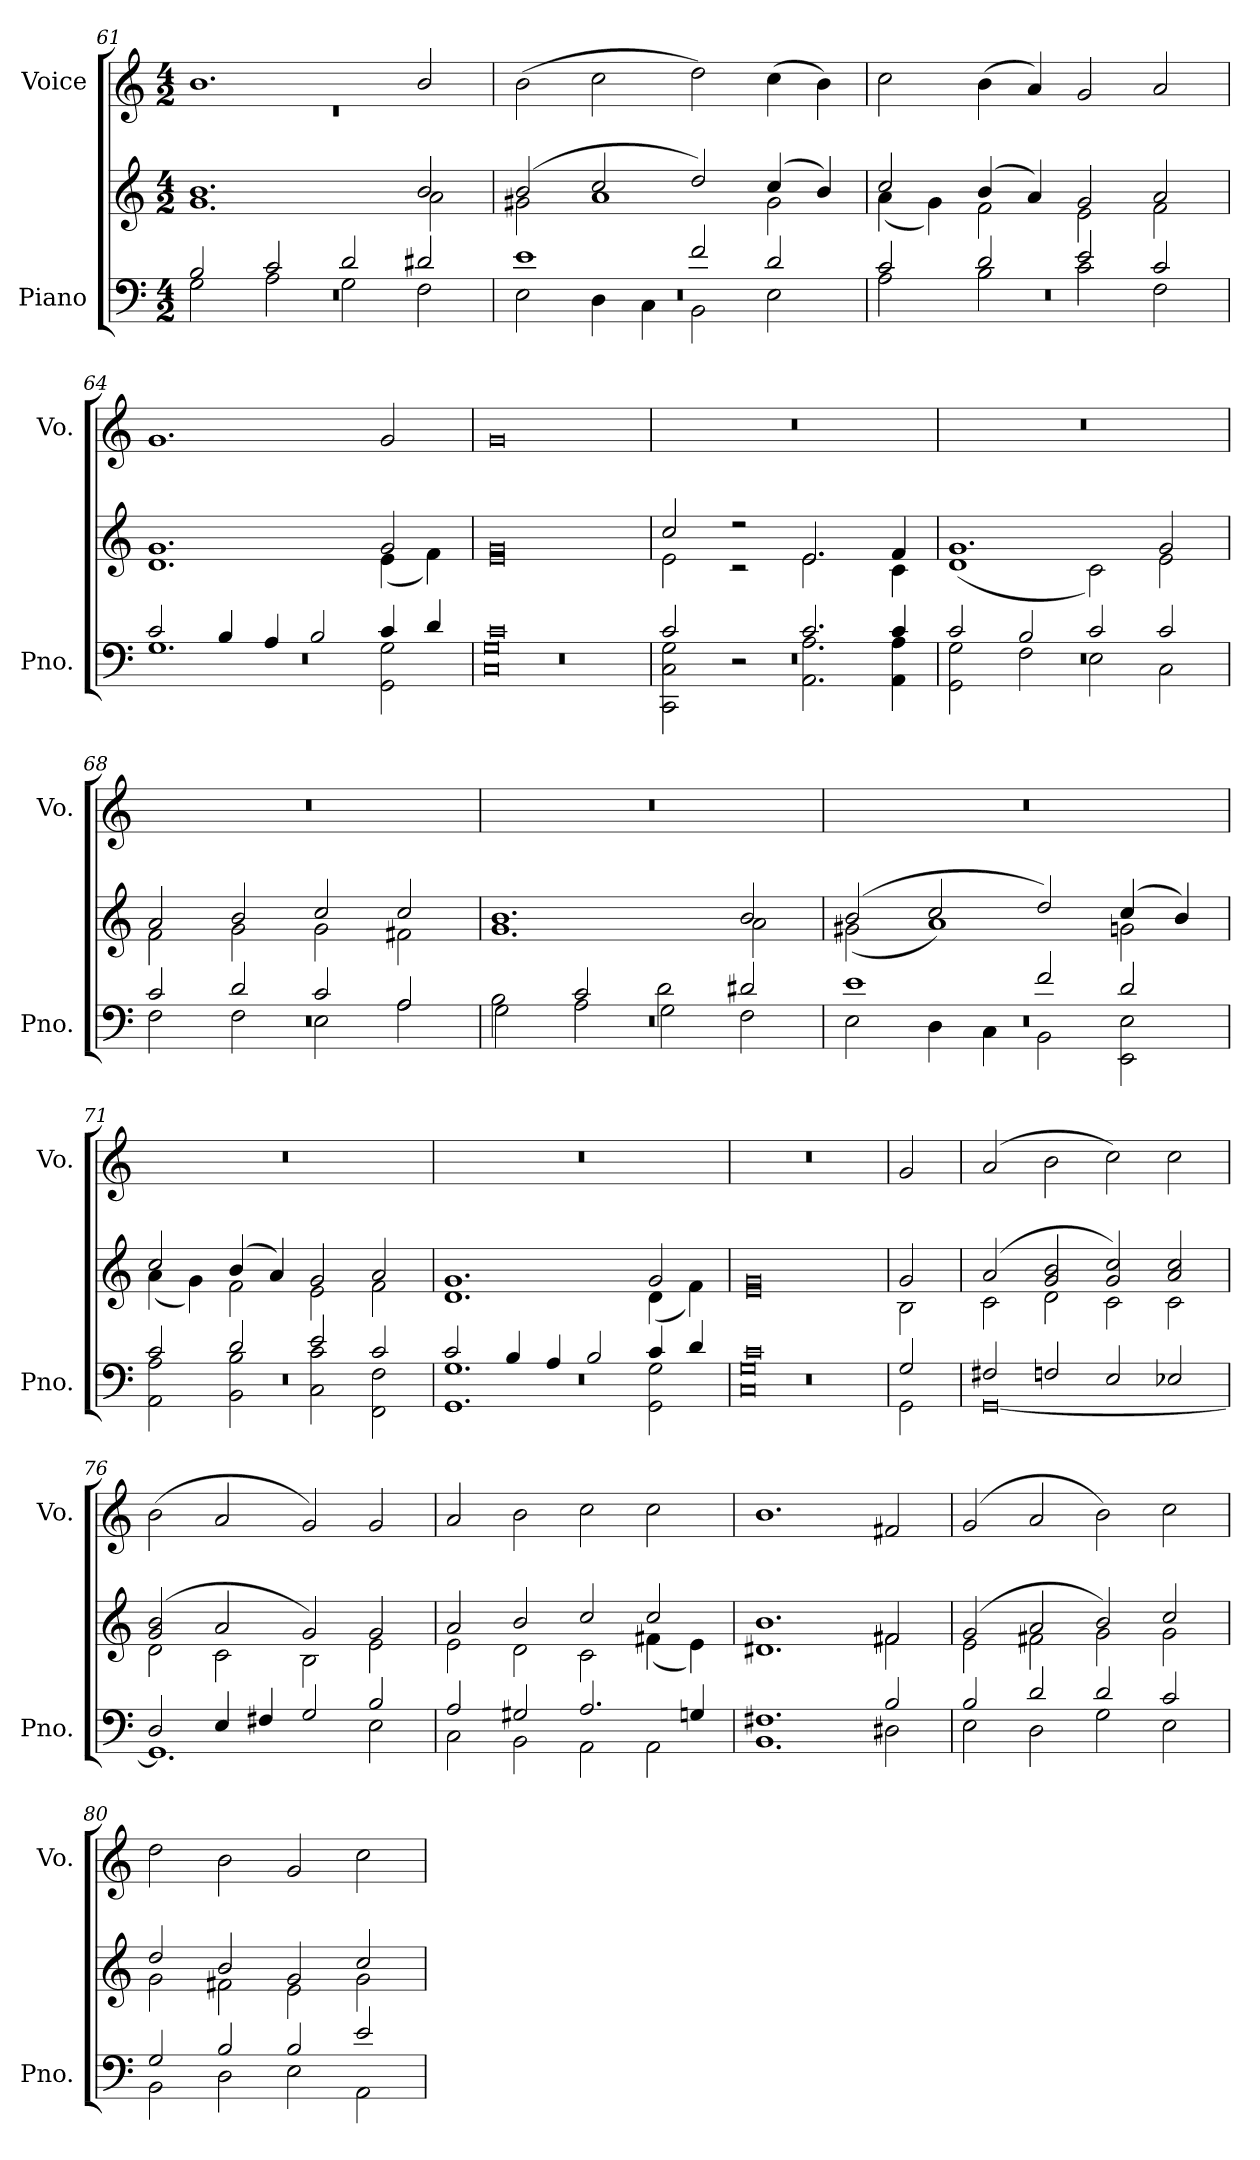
**kern	**kern	**kern
*part2	*part2	*part1
*staff3	*staff2	*staff1
*I"Piano	*	*I"Voice
*I'Pno.	*	*I'Vo.
*clefF4	*clefG2	*clefG2
*k[]	*k[]	*k[]
*C:	*C:	*C:
*M4/2	*M4/2	*M4/2
=61	=61	=61
*^	*^	*^
*	*^	*	*	*	*
0r	2B/	2G\	1.b	1.g	1.b	0r
.	2c/	2A\	.	.	.	.
.	2d/	2G\	.	.	.	.
.	2d#X/	2F\	2b/	2a\	2b/	.
*	*	*	*	*	*v	*v
=62	=62	=62	=62	=62	=62
0r	1e	2E\	(2b/	2g#X\	(2b\
.	.	4D\	2cc/	1a	2cc\
.	.	4C\	.	.	.
.	2f/	2BB\	2dd/)	.	2dd\)
.	2d/	2E\	(4cc/	2g#\	(4cc\
.	.	.	4b/)	.	4b\)
=63	=63	=63	=63	=63	=63
0r	2c/	2A\	2cc/	(4a\	2cc\
.	.	.	.	4g\)	.
.	2d/	2B\	(4b/	2f\	(4b\
.	.	.	4a/)	.	4a/)
.	2e/	2c\	2g/	2e\	2g/
.	2c/	2F\	2a/	2f\	2a/
!!LO:LB:g=z
=64	=64	=64	=64	=64	=64
0r	2c/	1.G	1.g	1.d	1.g
.	4B/	.	.	.	.
.	4A/	.	.	.	.
.	2B/	.	.	.	.
.	4c/	2GG\ 2G\	2g/	(4e\	2g/
.	4d/	.	.	4f\)	.
=65	=65	=65	=65	=65	=65
0r	0c	0C 0G	0g	0e	0g
=66	=66	=66	=66	=66	=66
0r	2c/	2CC\ 2C\ 2G\	2cc/	2e\	0r
.	2r	2r	2r	2r	.
.	2.c/	2.AA\ 2.A\	2.e/	2.e\	.
.	4c/	4AA\ 4A\	4f/	4c\	.
=67	=67	=67	=67	=67	=67
0r	2c/	2GG\ 2G\	1.g	(1d	0r
.	2B/	2F\	.	.	.
.	2c/	2E\	.	2c\)	.
.	2c/	2C\	2g/	2e\	.
=68	=68	=68	=68	=68	=68
0r	2c/	2F\	2a/	2f\	0r
.	2d/	2F\	2b/	2g\	.
.	2c/	2E\	2cc/	2g\	.
.	2A/	2A\	2cc/	2f#X\	.
=69	=69	=69	=69	=69	=69
0r	2B\	2G\	1.b	1.g	0r
.	2c/	2A\	.	.	.
.	2d\	2G\	.	.	.
.	2d#X/	2F\	2b/	2a\	.
=70	=70	=70	=70	=70	=70
0r	1e	2E\	(2b/	(2g#X\	0r
.	.	4D\	2cc/	1a)	.
.	.	4C\	.	.	.
.	2f/	2BB\	2dd/)	.	.
.	2d/	2EE\ 2E\	(4cc/	2gn\	.
.	.	.	4b/)	.	.
!!LO:LB:g=z
=71	=71	=71	=71	=71	=71
0r	2c/	2AA\ 2A\	2cc/	(4a\	0r
.	.	.	.	4g\)	.
.	2d/	2BB\ 2B\	(4b/	2f\	.
.	.	.	4a/)	.	.
.	2e/	2C\ 2c\	2g/	2e\	.
.	2c/	2FF\ 2F\	2a/	2f\	.
=72	=72	=72	=72	=72	=72
0r	2c/	1.GG 1.G	1.g	1.d	0r
.	4B/	.	.	.	.
.	4A/	.	.	.	.
.	2B/	.	.	.	.
.	4c/	2GG\ 2G\	2g/	(4d\	.
.	4d/	.	.	4f\)	.
=73	=73	=73	=73	=73	=73
0r	0c	0C 0G	0g	0e	0r
*	*v	*v	*	*	*
=74	=74	=74	=74	=74
2G/	2GG\	2g/	2B\	2g/
=75	=75	=75	=75	=75
2F#X/	[0GG	(2a/	2c\	(2a/
2Fn/	.	2g/ 2b/	2d\	2b\
2E/	.	2g/ 2cc/)	2c\	2cc\)
2E-X/	.	2a/ 2cc/	2c\	2cc\
=76	=76	=76	=76	=76
2D/	1.GG]	(2g/ 2b/	2d\	(2b\
4E/	.	2a/	2c\	2a/
4F#X/	.	.	.	.
2G/	.	2g/)	2B\	2g/)
2B/	2E\	2g/	2e\	2g/
=77	=77	=77	=77	=77
2A/	2C\	2a/	2e\	2a/
2G#X/	2BB\	2b/	2d\	2b\
2.A/	2AA\	2cc/	2c\	2cc\
.	2AA\	2cc/	(4f#X\	2cc\
4Gn/	.	.	4e\)	.
!!LO:PB:g=z
=78	=78	=78	=78	=78
1.F#X	1.BB	1.b	1.d#X	1.b
2B/	2D#X\	2f#X/	2f#\	2f#X/
=79	=79	=79	=79	=79
2B/	2E\	(2g/	2e\	(2g/
2d/	2D\	2a/	2f#X\	2a/
2d/	2G\	2b/)	2g\	2b\)
2c/	2E\	2cc/	2g\	2cc\
=80	=80	=80	=80	=80
2G/	2BB\	2dd/	2g\	2dd\
2B/	2D\	2b/	2f#X\	2b\
2B/	2E\	2g/	2e\	2g/
2e/	2AA\	2cc/	2g\	2cc\
*v	*v	*	*	*
*	*v	*v	*
=	=	=
*-	*-	*-
